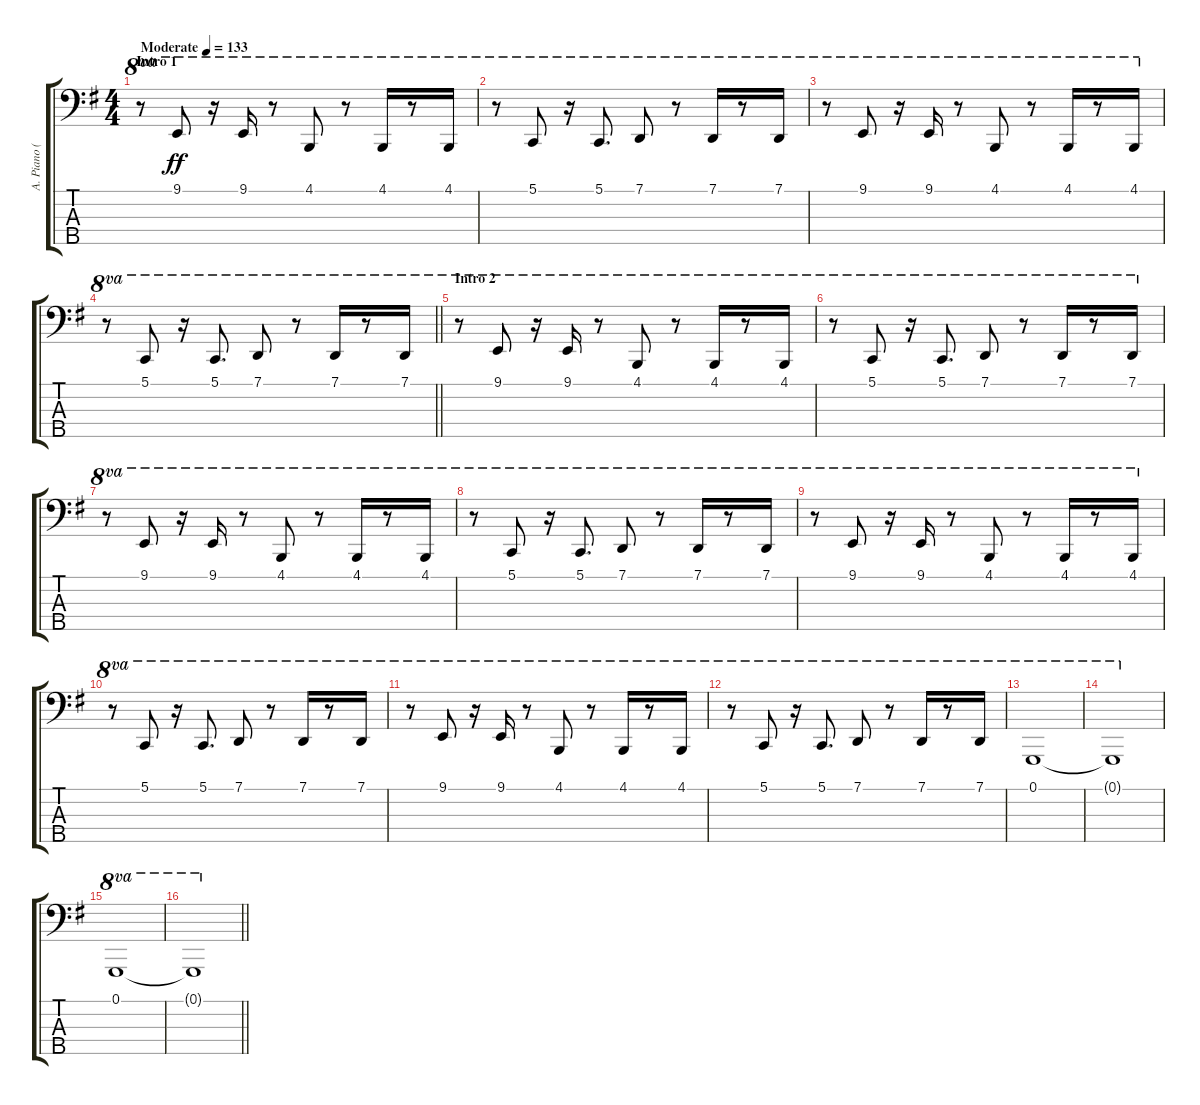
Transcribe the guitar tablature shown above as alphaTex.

\track ("A. Piano (Left Hand)" "A. Piano (") {instrument brightacousticpiano}
\staff {score tabs}
\tuning (G2 D2 A1 E1 B0) {hide}
\ts (4 4)
\section ("" "Intro 1")
\tempo (133 "Moderate")
\clef f4
\ks g
r.8{ot 8va dy ff instrument brightacousticpiano} 9.1.8{ot 8va} r.16{ot 8va} 9.1.16{ot 8va} r.8{ot 8va} 4.1.8{ot 8va} r.8{ot 8va} 4.1.16{ot 8va} r.8{ot 8va} 4.1.16{ot 8va} |
r.8{ot 8va} 5.1.8{ot 8va} r.16{ot 8va} 5.1.8{d ot 8va} 7.1.8{ot 8va} r.8{ot 8va} 7.1.16{ot 8va} r.8{ot 8va} 7.1.16{ot 8va} |
r.8{ot 8va} 9.1.8{ot 8va} r.16{ot 8va} 9.1.16{ot 8va} r.8{ot 8va} 4.1.8{ot 8va} r.8{ot 8va} 4.1.16{ot 8va} r.8{ot 8va} 4.1.16{ot 8va} |
\barLineRight lightlight
r.8{ot 8va} 5.1.8{ot 8va} r.16{ot 8va} 5.1.8{d ot 8va} 7.1.8{ot 8va} r.8{ot 8va} 7.1.16{ot 8va} r.8{ot 8va} 7.1.16{ot 8va} |
\section ("" "Intro 2")
r.8{ot 8va} 9.1.8{ot 8va} r.16{ot 8va} 9.1.16{ot 8va} r.8{ot 8va} 4.1.8{ot 8va} r.8{ot 8va} 4.1.16{ot 8va} r.8{ot 8va} 4.1.16{ot 8va} |
r.8{ot 8va} 5.1.8{ot 8va} r.16{ot 8va} 5.1.8{d ot 8va} 7.1.8{ot 8va} r.8{ot 8va} 7.1.16{ot 8va} r.8{ot 8va} 7.1.16{ot 8va} |
r.8{ot 8va} 9.1.8{ot 8va} r.16{ot 8va} 9.1.16{ot 8va} r.8{ot 8va} 4.1.8{ot 8va} r.8{ot 8va} 4.1.16{ot 8va} r.8{ot 8va} 4.1.16{ot 8va} |
r.8{ot 8va} 5.1.8{ot 8va} r.16{ot 8va} 5.1.8{d ot 8va} 7.1.8{ot 8va} r.8{ot 8va} 7.1.16{ot 8va} r.8{ot 8va} 7.1.16{ot 8va} |
r.8{ot 8va} 9.1.8{ot 8va} r.16{ot 8va} 9.1.16{ot 8va} r.8{ot 8va} 4.1.8{ot 8va} r.8{ot 8va} 4.1.16{ot 8va} r.8{ot 8va} 4.1.16{ot 8va} |
r.8{ot 8va} 5.1.8{ot 8va} r.16{ot 8va} 5.1.8{d ot 8va} 7.1.8{ot 8va} r.8{ot 8va} 7.1.16{ot 8va} r.8{ot 8va} 7.1.16{ot 8va} |
r.8{ot 8va} 9.1.8{ot 8va} r.16{ot 8va} 9.1.16{ot 8va} r.8{ot 8va} 4.1.8{ot 8va} r.8{ot 8va} 4.1.16{ot 8va} r.8{ot 8va} 4.1.16{ot 8va} |
r.8{ot 8va} 5.1.8{ot 8va} r.16{ot 8va} 5.1.8{d ot 8va} 7.1.8{ot 8va} r.8{ot 8va} 7.1.16{ot 8va} r.8{ot 8va} 7.1.16{ot 8va} |
0.1.1{ot 8va} |
0.1{t}.1{ot 8va} |
0.1.1{ot 8va} |
\barLineRight lightlight
0.1{t}.1{ot 8va}
